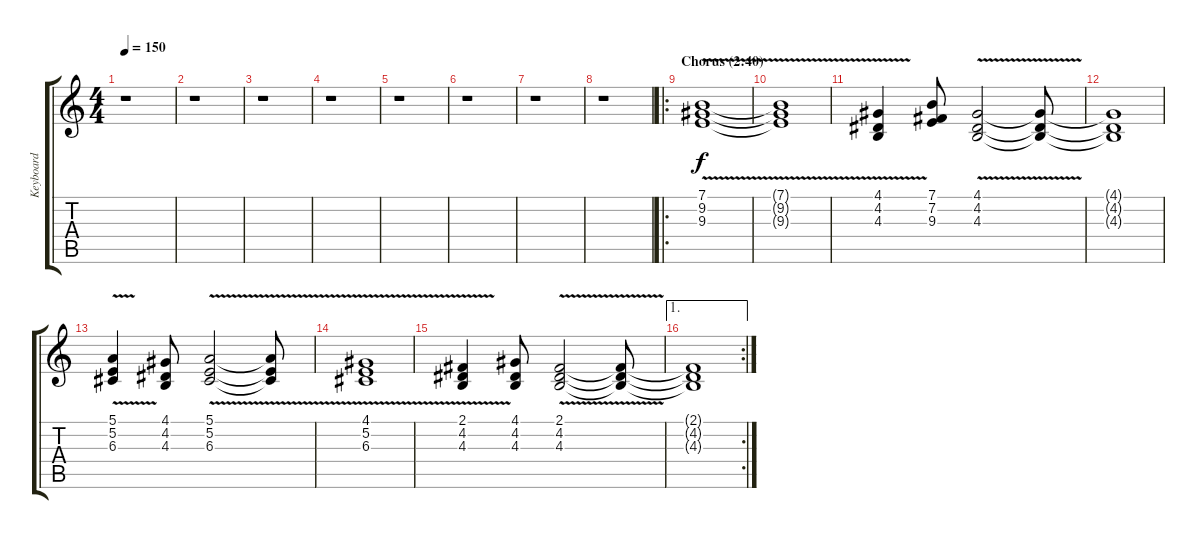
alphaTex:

\track ("Keyboard" "Keyboard") {instrument drawbarorgan}
\staff {score tabs}
\tuning (E4 B3 G3 D3 A2 E2) {hide}
\ts (4 4)
\tempo 150
\clef g2
\ks c
r.1{dy f} |
r.1 |
r.1 |
r.1 |
r.1 |
r.1 |
r.1 |
r.1 |
\ro
\section ("" "Chorus (2:40)")
(7.1{v} 9.2{v} 9.3{v}).1 |
(7.1{t} 9.2{t} 9.3{t}).1 |
(4.1{v} 4.2{v} 4.3{v}).4 (7.1 7.2 9.3).8 (4.1{v} 4.2{v} 4.3{v}).2 (4.1{t} 4.2{t} 4.3{t}).8 |
(4.1{t} 4.2{t} 4.3{t}).1 |
(5.1{v} 5.2{v} 6.3{v}).4 (4.1 4.2 4.3).8 (5.1{v} 5.2{v} 6.3{v}).2 (5.1{t} 5.2{t} 6.3{t}).8 |
(4.1{v} 5.2{v} 6.3{v}).1 |
(2.1{v} 4.2{v} 4.3{v}).4 (4.1 4.2 4.3).8 (2.1{v} 4.2{v} 4.3{v}).2 (2.1{t} 4.2{t} 4.3{t}).8 |
\ae 1
\rc 2
(2.1{t} 4.2{t} 4.3{t}).1
